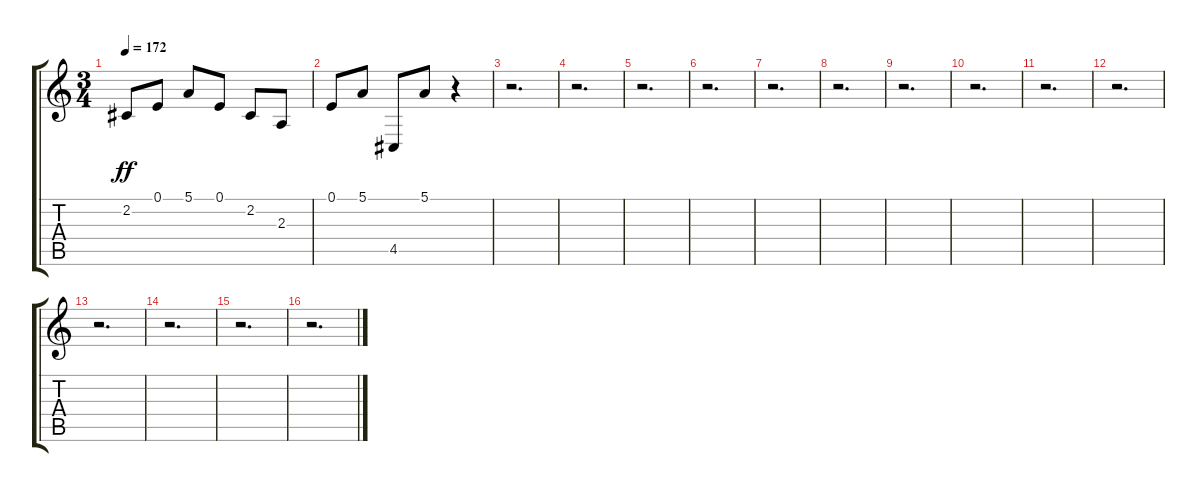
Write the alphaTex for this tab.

\track "" {instrument pizzicatostrings}
\staff {score tabs}
\tuning (E4 B3 G3 D3 A2 E2) {hide}
\ts (3 4)
\tempo 172
\clef g2
\ks c
2.2.8{dy ff} 0.1.8 5.1.8 0.1.8 2.2.8 2.3.8 |
0.1.8 5.1.8 4.5.8 5.1.8 r.4 |
r.2{d} |
r.2{d} |
r.2{d} |
r.2{d} |
r.2{d} |
r.2{d} |
r.2{d} |
r.2{d} |
r.2{d} |
r.2{d} |
r.2{d} |
r.2{d} |
r.2{d} |
r.2{d}
